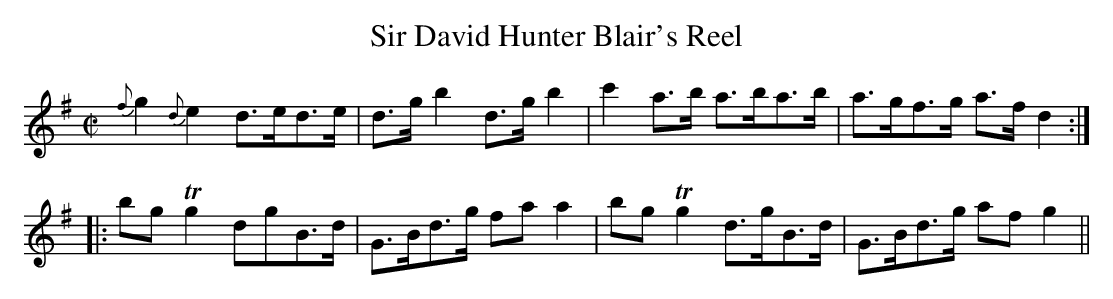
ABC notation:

X:1
T:Sir David Hunter Blair's Reel
M:C|
L:1/8
K:G
{f}g2 {d}e2 d>ed>e|d>g b2 d>gb2|c'2 a>b a>ba>b|a>gf>g a>f d2:|
|:bg Tg2 dgB>d|G>Bd>g fa a2|bg Tg2 d>gB>d|G>Bd>g af g2||
